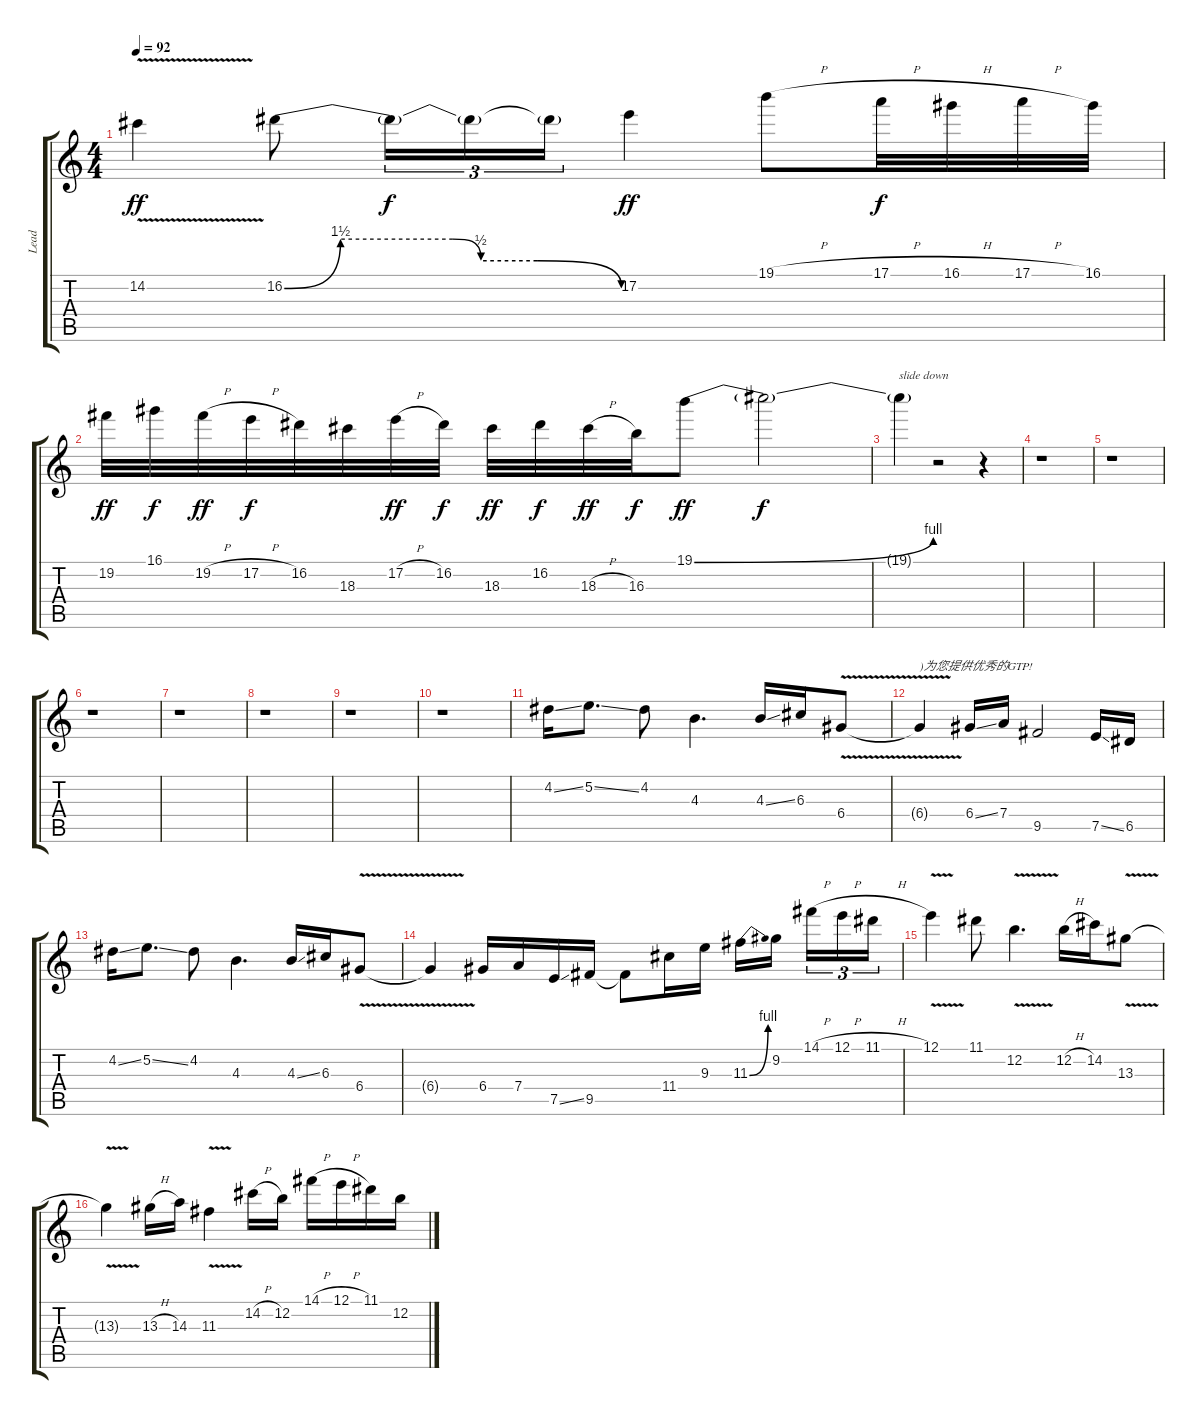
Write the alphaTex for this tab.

\track ("Lead" "Lead") {instrument overdrivenguitar}
\staff {score tabs}
\tuning (E4 B3 G3 D3 A2 E2) {hide}
\ts (4 4)
\tempo 92
\clef g2
\ks c
14.2{v}.4{dy ff} 16.2{be (custom 0 0 10 6 30 6 35 2 45 2 60 0)}.8 16.2{t}.16{tu (3 2) dy f} 16.2{t}.16{tu (3 2)} 16.2{t}.16{tu (3 2)} 17.2.4{dy ff} 19.1{h}.8 17.1{h}.32{dy f} 16.1{h}.32 17.1{h}.32 16.1.32 |
19.2.32{dy ff} 16.1.32{dy f} 19.2{h}.32{dy ff} 17.2{h}.32{dy f} 16.2.32 18.3.32 17.2{h}.32{dy ff} 16.2.32{dy f} 18.3.32{dy ff} 16.2.32{dy f} 18.3{h}.32{dy ff} 16.3.32{dy f} 19.1{be (bend 0 0 60 4)}.8{dy ff} 19.1{t}.2{dy f} |
19.1{t}.4{txt "slide down"} r.2 r.4 |
r.1 |
r.1 |
r.1 |
r.1 |
r.1 |
r.1 |
r.1 |
4.2{ss}.16 5.2{ss}.8{d} 4.2.8 4.3.4{d} 4.3{ss}.16 6.3.16 6.4{v}.8 |
6.4{t}.4{txt ")为您提供优秀的GTP!"} 6.4{ss}.16 7.4.16 9.5.2 7.5{ss}.16 6.5.16 |
4.2{ss}.16 5.2{ss}.8{d} 4.2.8 4.3.4{d} 4.3{ss}.16 6.3.16 6.4{v}.8 |
6.4{t}.4 6.4.16 7.4.16 7.5{ss}.16 9.5.16 9.5{t}.8 11.4.16 9.3.16 11.3{be (bend 0 0 60 4)}.16 9.2.16{beam splitsecondary} 14.1{h}.16{tu (3 2)} 12.1{h}.16{tu (3 2)} 11.1{h}.16{tu (3 2)} |
12.1{v}.4 11.1.8 12.2{v}.4{d} 12.2{h}.16 14.2.16 13.3{v}.8 |
13.3{t}.4 13.3{h}.16 14.3.16 11.3{v}.4 14.2{h}.16 12.2.16 14.1{h}.16 12.1{h}.16 11.1.16 12.2.16
